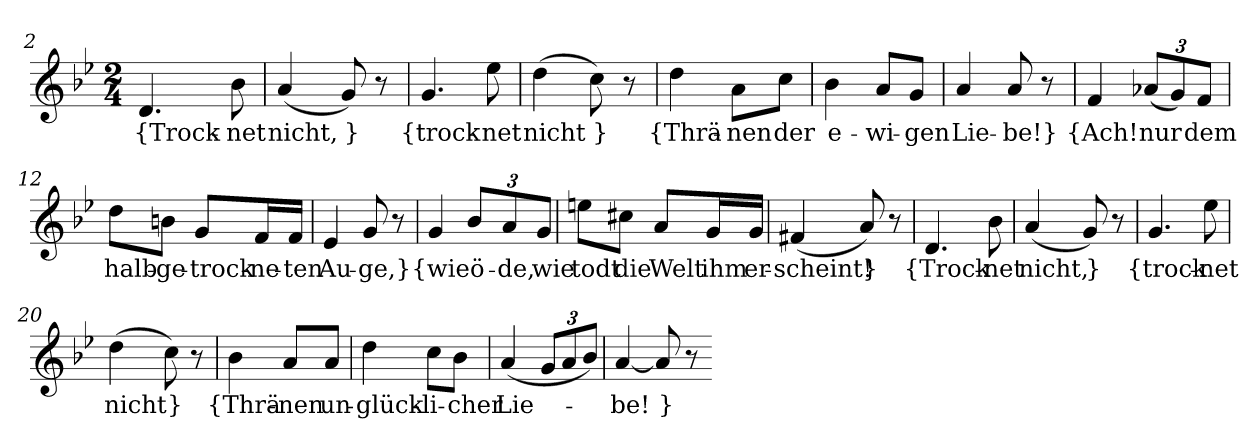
**kern	**text
*part1	*part1
*staff1	*staff1
*clefG2	*
*k[b-e-]	*
*M2/4	*
=2	=2
4.d	{Trock-
8b-	-net
=3	=3
(4a	nicht,
8g)	}
8r	.
=5	=5
4.g	{trock-
8ee-	-net
=6	=6
(4dd	nicht
8cc)	}
8r	.
=7	=7
4dd	{Thrä-
8a\L	-nen
8cc\J	der
=8	=8
4b-	e-
8a/L	-wi-
8g/J	-gen
=9	=9
4a	Lie-
8a	-be!}
8r	.
=11	=11
4f	{Ach!
(12a-X/L	nur
12g/)	.
12f/J	dem
=12	=12
8dd\L	halb-
8bn\J	-ge-
8g/L	-trock-
16f/L	-ne-
16f/JJ	-ten
=13	=13
4e-	Au-
8g	-ge,}
8r	.
=14	=14
4g	{wie
12b-/L	ö-
12a/	-de,
12g/J	wie
=15	=15
8een\L	todt
8cc#X\J	die
8a/L	Welt
16g/L	ihm
16g/JJ	er-
=16	=16
(4f#X	-scheint!
8a)	}
8r	.
=17	=17
4.d	{Trock-
8b-	-net
=18	=18
(4a	nicht,
8g)	}
8r	.
=19	=19
4.g	{trock-
8ee-	-net
=20	=20
(4dd	nicht
8cc)	}
8r	.
=21	=21
4b-	{Thrä-
8a/L	-nen
8a/J	un-
=22	=22
4dd	-glück-
8cc\L	-li-
8b-\J	-cher
=23	=23
(4a	Lie-
12g/L	.
12a/	.
12b-/J)	.
=24	=24
[4a	-be!
8a]	}
8r	.
=-	=-
*-	*-
